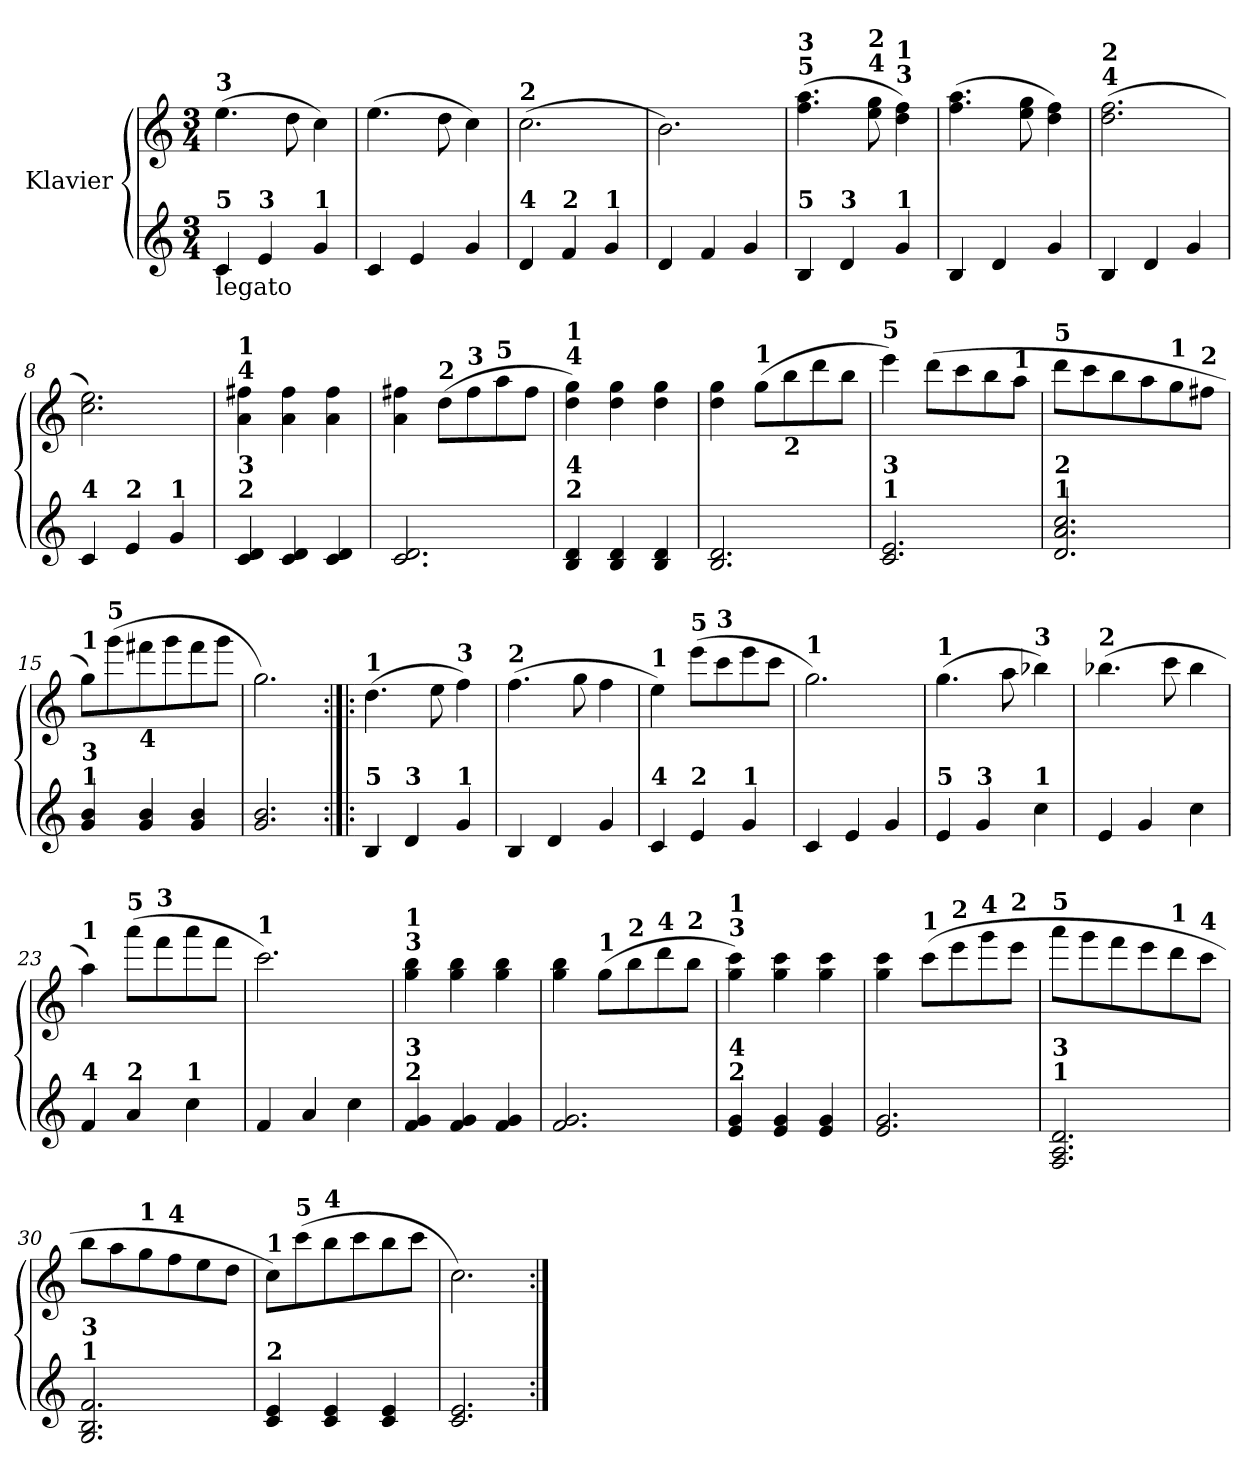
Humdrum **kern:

**kern	**kern
*part1	*part1
*staff2	*staff1
*I"Klavier	*
!!LO:PB:g=z
*clefG2	*clefG2
*k[]	*k[]
*C:	*C:
*M3/4	*M3/4
=1	=1
!	!LO:TX:a:B:t=3
!LO:TX:b:t=legato	!
!LO:TX:a:B:t=5	!
4ci/	(4.eei\
!LO:TX:a:B:t=3	!
4ei/	.
.	8ddi\
!LO:TX:a:B:t=1	!
4gi/	4cci\)
=2	=2
4ci/	(4.eei\
4ei/	.
.	8ddi\
4gi/	4cci\)
=3	=3
!	!LO:TX:a:B:t=2
!LO:TX:a:B:t=4	!
4di/	(2.cci\
!LO:TX:a:B:t=2	!
4fi/	.
!LO:TX:a:B:t=1	!
4gi/	.
=4	=4
4di/	2.bi\)
4fi/	.
4gi/	.
=5	=5
!	!LO:TX:a:B:t=5
!	!LO:TX:B:t=3
!LO:TX:a:B:t=5	!
4Bi/	(4.ffi\ 4.aai
!LO:TX:a:B:t=3	!
4di/	.
!	!LO:TX:a:B:t=4
!	!LO:TX:B:t=2
.	8eei\ 8ggi
!	!LO:TX:a:B:t=3
!	!LO:TX:B:t=1
!LO:TX:a:B:t=1	!
4gi/	4ddi\ 4ffi)
=6	=6
4Bi/	(4.ffi\ 4.aai
4di/	.
.	8eei\ 8ggi
4gi/	4ddi\ 4ffi)
=7	=7
!	!LO:TX:a:B:t=4
!	!LO:TX:B:t=2
4Bi/	(2.ddi\ 2.ffi
4di/	.
4gi/	.
!!LO:LB:g=z
=8	=8
!LO:TX:a:B:t=4	!
4ci/	2.cci\ 2.eei)
!LO:TX:a:B:t=2	!
4ei/	.
!LO:TX:a:B:t=1	!
4gi/	.
=9	=9
!	!LO:TX:a:B:t=4
!	!LO:TX:B:t=1
!LO:TX:a:B:t=2	!
!LO:TX:B:t=3	!
4ci/ 4di	4ai\ 4ff#Xi
4ci/ 4di	4ai\ 4ff#i
4ci/ 4di	4ai\ 4ff#i
=10	=10
2.ci/ 2.di	4ai\ 4ff#Xi
!	!LO:TX:a:B:t=2
.	(8ddi\L
!	!LO:TX:a:B:t=3
.	8ff#i\
!	!LO:TX:a:B:t=5
.	8aai\
.	8ff#i\J
=11	=11
!	!LO:TX:a:B:t=4
!	!LO:TX:B:t=1
!LO:TX:a:B:t=2	!
!LO:TX:B:t=4	!
4Bi/ 4di	4ddi\ 4ggi)
4Bi/ 4di	4ddi\ 4ggi
4Bi/ 4di	4ddi\ 4ggi
=12	=12
2.Bi/ 2.di	4ddi\ 4ggi
!	!LO:TX:a:B:t=1
.	(8ggi\L
!	!LO:TX:b:B:t=2
.	8bbi\
.	8dddi\
.	8bbi\J
=13	=13
!	!LO:TX:a:B:t=5
!LO:TX:a:B:t=1	!
!LO:TX:B:t=3	!
2.ci/ 2.ei	4eeei\)
.	(8dddi\L
.	8ccci\
.	8bbi\
!	!LO:TX:a:B:t=1
.	8aai\J
=14	=14
!	!LO:TX:a:B:t=5
!LO:TX:a:B:t=1	!
!LO:TX:B:t=2	!
2.di/ 2.ai 2.cci	8dddi\L
.	8ccci\
.	8bbi\
.	8aai\
!	!LO:TX:a:B:t=1
.	8ggi\
!	!LO:TX:a:B:t=2
.	8ff#Xi\J
!!LO:LB:g=z
=15	=15
!	!LO:TX:a:B:t=1
!LO:TX:a:B:t=1	!
!LO:TX:B:t=3	!
4gi/ 4bi	8ggi\L)
!	!LO:TX:a:B:t=5
.	(8gggi\
!	!LO:TX:b:B:t=4
4gi/ 4bi	8fff#Xi\
.	8gggi\
4gi/ 4bi	8fff#i\
.	8gggi\J
=16	=16
2.gi/ 2.bi	2.ggi\)
=17:|!|:	=17:|!|:
!	!LO:TX:a:B:t=1
!LO:TX:a:B:t=5	!
4Bi/	(4.ddi\
!LO:TX:a:B:t=3	!
4di/	.
.	8eei\
!	!LO:TX:a:B:t=3
!LO:TX:a:B:t=1	!
4gi/	4ffi\)
=18	=18
!	!LO:TX:a:B:t=2
4Bi/	(4.ffi\
4di/	.
.	8ggi\
4gi/	4ffi\
=19	=19
!	!LO:TX:a:B:t=1
!LO:TX:a:B:t=4	!
4ci/	4eei\)
!	!LO:TX:a:B:t=5
!LO:TX:a:B:t=2	!
4ei/	(8eeei\L
!	!LO:TX:a:B:t=3
.	8ccci\
!LO:TX:a:B:t=1	!
4gi/	8eeei\
.	8ccci\J
=20	=20
!	!LO:TX:a:B:t=1
4ci/	2.ggi\)
4ei/	.
4gi/	.
=21	=21
!	!LO:TX:a:B:t=1
!LO:TX:a:B:t=5	!
4ei/	(4.ggi\
!LO:TX:a:B:t=3	!
4gi/	.
.	8aai\
!	!LO:TX:a:B:t=3
!LO:TX:a:B:t=1	!
4cci\	4bb-Xi\)
!!LO:LB:g=z
=22	=22
!	!LO:TX:a:B:t=2
4ei/	(4.bb-Xi\
4gi/	.
.	8ccci\
4cci\	4bb-i\
=23	=23
!	!LO:TX:a:B:t=1
!LO:TX:a:B:t=4	!
4fi/	4aai\)
!	!LO:TX:a:B:t=5
!LO:TX:a:B:t=2	!
4ai/	(8aaai\L
!	!LO:TX:a:B:t=3
.	8fffi\
!LO:TX:a:B:t=1	!
4cci\	8aaai\
.	8fffi\J
=24	=24
!	!LO:TX:a:B:t=1
4fi/	2.ccci\)
4ai/	.
4cci\	.
=25	=25
!	!LO:TX:a:B:t=3
!	!LO:TX:B:t=1
!LO:TX:a:B:t=2	!
!LO:TX:B:t=3	!
4fi/ 4gi	4ggi\ 4bbi
4fi/ 4gi	4ggi\ 4bbi
4fi/ 4gi	4ggi\ 4bbi
=26	=26
2.fi/ 2.gi	4ggi\ 4bbi
!	!LO:TX:a:B:t=1
.	(8ggi\L
!	!LO:TX:a:B:t=2
.	8bbi\
!	!LO:TX:a:B:t=4
.	8dddi\
!	!LO:TX:a:B:t=2
.	8bbi\J
=27	=27
!	!LO:TX:a:B:t=3
!	!LO:TX:B:t=1
!LO:TX:a:B:t=2	!
!LO:TX:B:t=4	!
4ei/ 4gi	4ggi\ 4ccci)
4ei/ 4gi	4ggi\ 4ccci
4ei/ 4gi	4ggi\ 4ccci
!!LO:LB:g=z
=28	=28
2.ei/ 2.gi	4ggi\ 4ccci
!	!LO:TX:a:B:t=1
.	(8ccci\L
!	!LO:TX:a:B:t=2
.	8eeei\
!	!LO:TX:a:B:t=4
.	8gggi\
!	!LO:TX:a:B:t=2
.	8eeei\J
=29	=29
!	!LO:TX:a:B:t=5
!LO:TX:a:B:t=1	!
!LO:TX:B:t=3	!
2.Fi/ 2.Ai 2.di	8aaai\L
.	8gggi\
.	8fffi\
.	8eeei\
!	!LO:TX:a:B:t=1
.	8dddi\
!	!LO:TX:a:B:t=4
.	8ccci\J
=30	=30
!LO:TX:a:B:t=1	!
!LO:TX:B:t=3	!
2.Gi/ 2.Bi 2.fi	8bbi\L
.	8aai\
!	!LO:TX:a:B:t=1
.	8ggi\
!	!LO:TX:a:B:t=4
.	8ffi\
.	8eei\
.	8ddi\J
=31	=31
!	!LO:TX:a:B:t=1
!LO:TX:a:B:t=2	!
4ci/ 4ei	8cci\L)
!	!LO:TX:a:B:t=5
.	(8ccci\
!	!LO:TX:a:B:t=4
4ci/ 4ei	8bbi\
.	8ccci\
4ci/ 4ei	8bbi\
.	8ccci\J
=32	=32
2.ci/ 2.ei	2.cci\)
=:|!	=:|!
*-	*-
